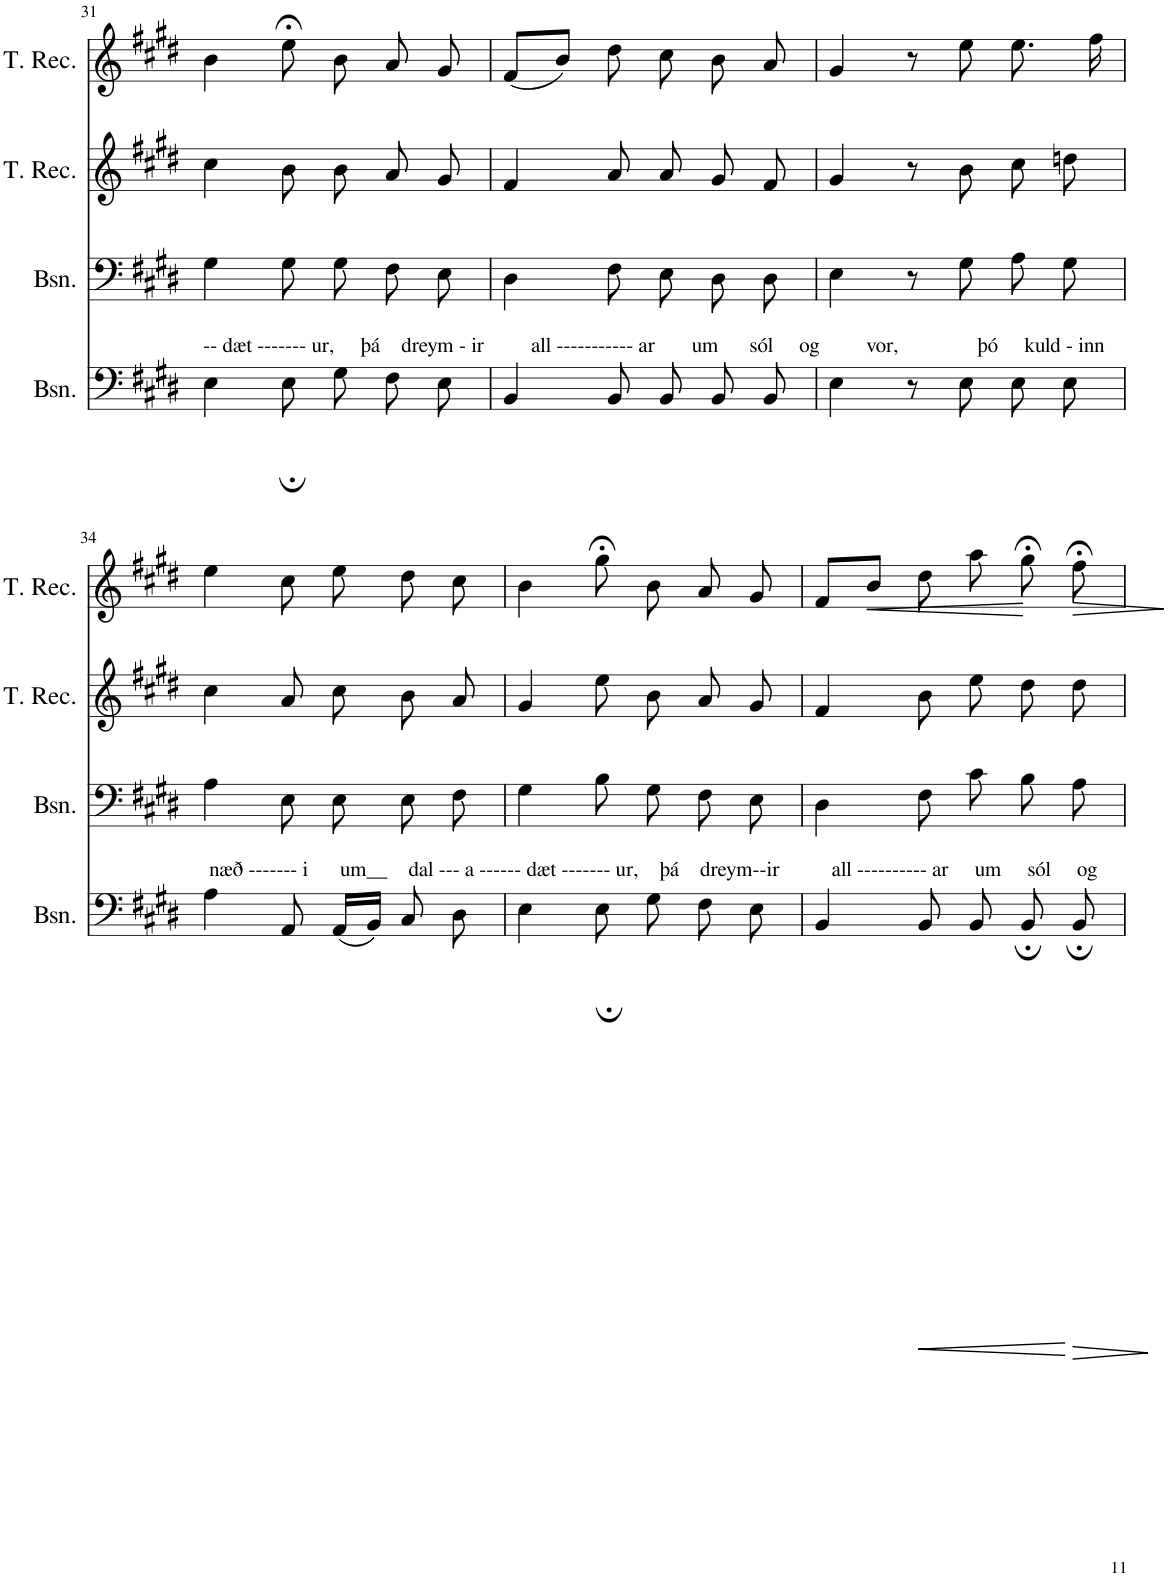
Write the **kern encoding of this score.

**kern	**dynam	**kern	**kern	**kern	**dynam
*part4	*part4	*part3	*part2	*part1	*part1
*staff4	*staff4	*staff3	*staff2	*staff1	*staff1
*I"Bassoon	*	*I"Bassoon	*I"Tenor Recorder	*I"Tenor Recorder	*
*I'Bsn.	*	*I'Bsn.	*I'T. Rec.	*I'T. Rec.	*
!!LO:PB:g=z
*clefF4	*	*clefF4	*clefG2	*clefG2	*
*k[f#c#g#d#]	*	*k[f#c#g#d#]	*k[f#c#g#d#]	*k[f#c#g#d#]	*
*M3/4	*	*M3/4	*M3/4	*M3/4	*
=31	=31	=31	=31	=31	=31
!LO:TX:a:t=-- dæt ------- ur,     þá    dreym - ir         all ----------- ar       um      sól     og         vor,               þó     kuld - inn	!	!	!	!	!
4E\	.	4G#\	4cc#\	4b\	.
8E;\	.	8G#\L	8b\L	8ee;<\	.
8G#\	.	8G#\J	8b\J	8b\	.
8F#\	.	8F#\L	8a/L	8a/	.
8E\	.	8E\J	8g#/J	8g#/	.
=32	=32	=32	=32	=32	=32
4BB/	.	4D#\	4f#/	(8f#/L	.
.	.	.	.	8b/J)	.
8BB/	.	8F#\L	8a/L	8dd#\	.
8BB/	.	8E\J	8a/J	8cc#\	.
8BB/	.	8D#\L	8g#/L	8b\	.
8BB/	.	8D#\J	8f#/J	8a/	.
=33	=33	=33	=33	=33	=33
4E\	.	4E\	4g#/	4g#/	.
8r	.	8r	8r	8r	.
8E\	.	8G#\	8b\	8ee\	.
8E\	.	8A\L	8cc#\L	8.ee\	.
8E\	.	8G#\J	8ddn\J	.	.
.	.	.	.	16ff#\	.
!!LO:LB:g=z
=34	=34	=34	=34	=34	=34
!LO:TX:a:t=næð ------- i      um__    dal --- a ------ dæt ------- ur,    þá    dreym--ir          all ---------- ar     um     sól     og	!	!	!	!	!
4A\	.	4A\	4cc#\	4ee\	.
8AA/	.	8E\L	8a\L	8cc#\	.
(16AA/LL	.	8E\J	8cc#\J	8ee\	.
16BB/JJ)	.	.	.	.	.
8C#/	.	8E\L	8b/L	8dd#\	.
8D#\	.	8F#\J	8a/J	8cc#\	.
=35	=35	=35	=35	=35	=35
4E\	.	4G#\	4g#/	4b\	.
8E;\	.	8B\L	8ee\L	8gg#;<\	.
8G#\	.	8G#\J	8b\J	8b\	.
8F#\	.	8F#\L	8a/L	8a/	.
8E\	.	8E\J	8g#/J	8g#/	.
=36	=36	=36	=36	=36	=36
4BB/	.	4D#\	4f#/	8f#/L	.
!	!	!	!	!	!LO:HP:b
.	.	.	.	8b/J	<
!	!LO:HP:b	!	!	!	!
8BB/	<	8F#\L	8b\L	8dd#\	.
8BB/	.	8c#\J	8ee\J	8aa\	.
8BB;/	.	8B\L	8dd#\L	8gg#;<\	.
!	!LO:HP:b	!	!	!	!LO:HP:b
8BB;/	>	8A\J	8dd#\J	8ff#;<\	>
.	[ ]	.	.	.	[ ]
=	=	=	=	=	=
*-	*-	*-	*-	*-	*-
